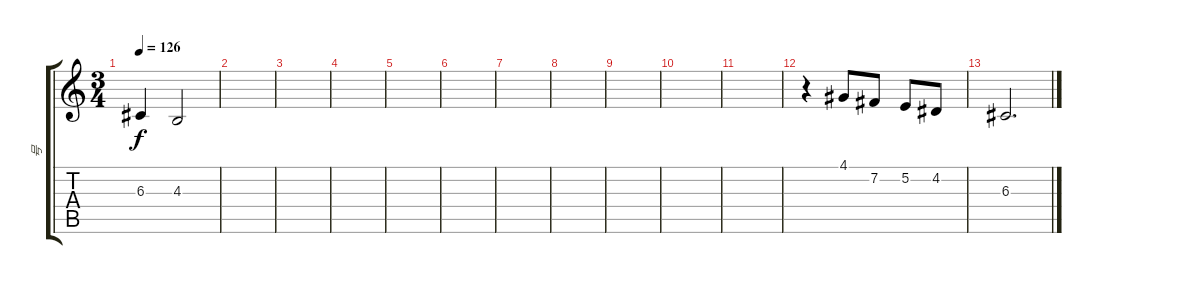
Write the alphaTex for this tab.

\track ("号" "号") {instrument frenchhorn}
\staff {score tabs}
\tuning (E4 B3 G3 D3 A2 E2) {hide}
\ts (3 4)
\tempo 126
\clef g2
\ks c
6.3.4{dy f} 4.3.2 |
|
|
|
|
|
|
|
|
|
|
r.4 4.1.8 7.2.8 5.2.8 4.2.8 |
6.3.2{d}
